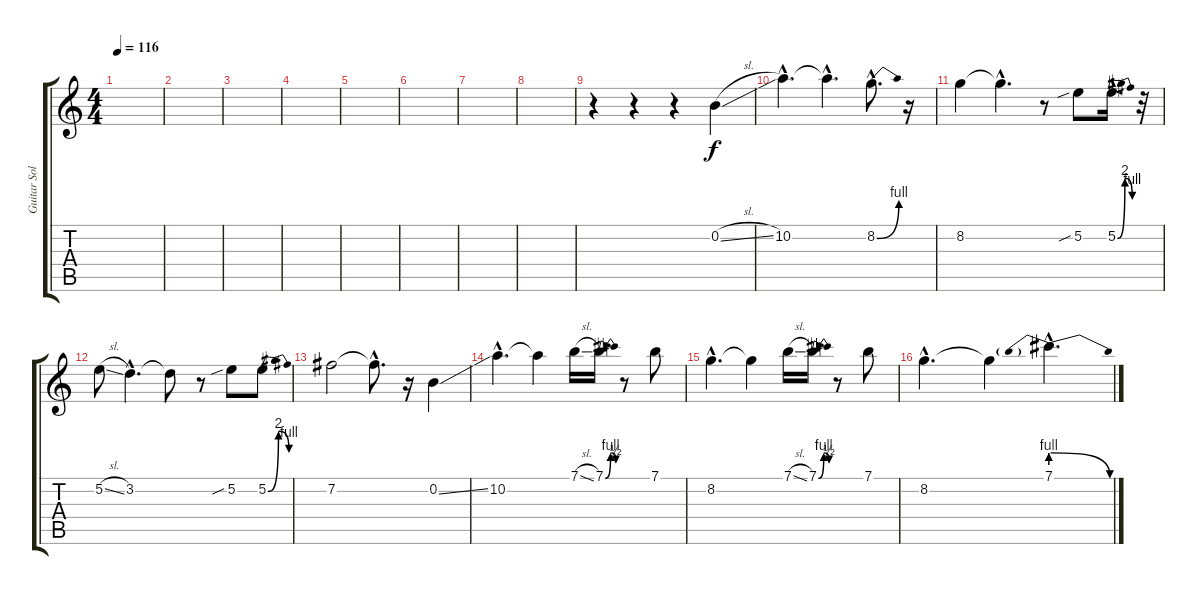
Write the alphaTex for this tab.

\track ("Guitar Solo" "Guitar Sol") {instrument overdrivenguitar}
\staff {score tabs}
\tuning (E4 B3 G3 D3 A2 E2) {hide}
\ts (4 4)
\tempo 116
\clef g2
\ks c
|
|
|
|
|
|
|
|
r.4 r.4 r.4 0.2{sl}.4 |
10.2{hac}.4{d} 10.2{hac t}.4{d} 8.2{be (bend 0 0 60 4) hac}.8{d} r.16 |
8.2.4 8.2{hac t}.4{d} r.8 5.2{sib}.8 5.2{be (bendrelease 0 0 30 8 30 8 60 4) hac}.16{d} r.32 |
5.2{sl}.8 3.2{hac}.4{d} 3.2{t}.8 r.8 5.2{sib}.8 5.2{be (bendrelease 0 0 30 8 30 8 60 4)}.8 |
7.2.2 7.2{hac t}.8{d} r.16 0.2{ss}.4 |
10.2{hac}.4{d} 10.2{t}.4 7.1{sl}.16 7.1{be (bendrelease 0 0 30 4 30 4 60 2)}.16 r.8 7.1.8 |
8.2{hac}.4{d} 8.2{t}.4 7.1{sl}.16 7.1{be (bendrelease 0 0 30 4 30 4 60 2)}.16 r.8 7.1.8 |
8.2{hac}.4{d} 8.2{t}.4 7.1{be (prebendrelease 0 4 60 0) hac}.4{d}
